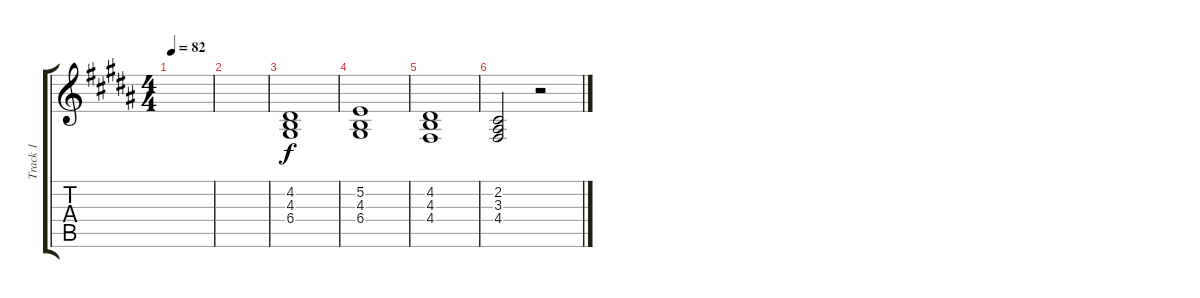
\track ("Track 1" "Track 1") {instrument stringensemble1}
\staff {score tabs}
\tuning (E4 B3 G3 D3 A2 E2) {hide}
\ts (4 4)
\tempo 82
\clef g2
\ks b
|
|
(4.2 4.3 6.4).1{volume 10 instrument acousticgrandpiano} |
(5.2 4.3 6.4).1 |
(4.2 4.3 4.4).1 |
(2.2 3.3 4.4).2 r.2
